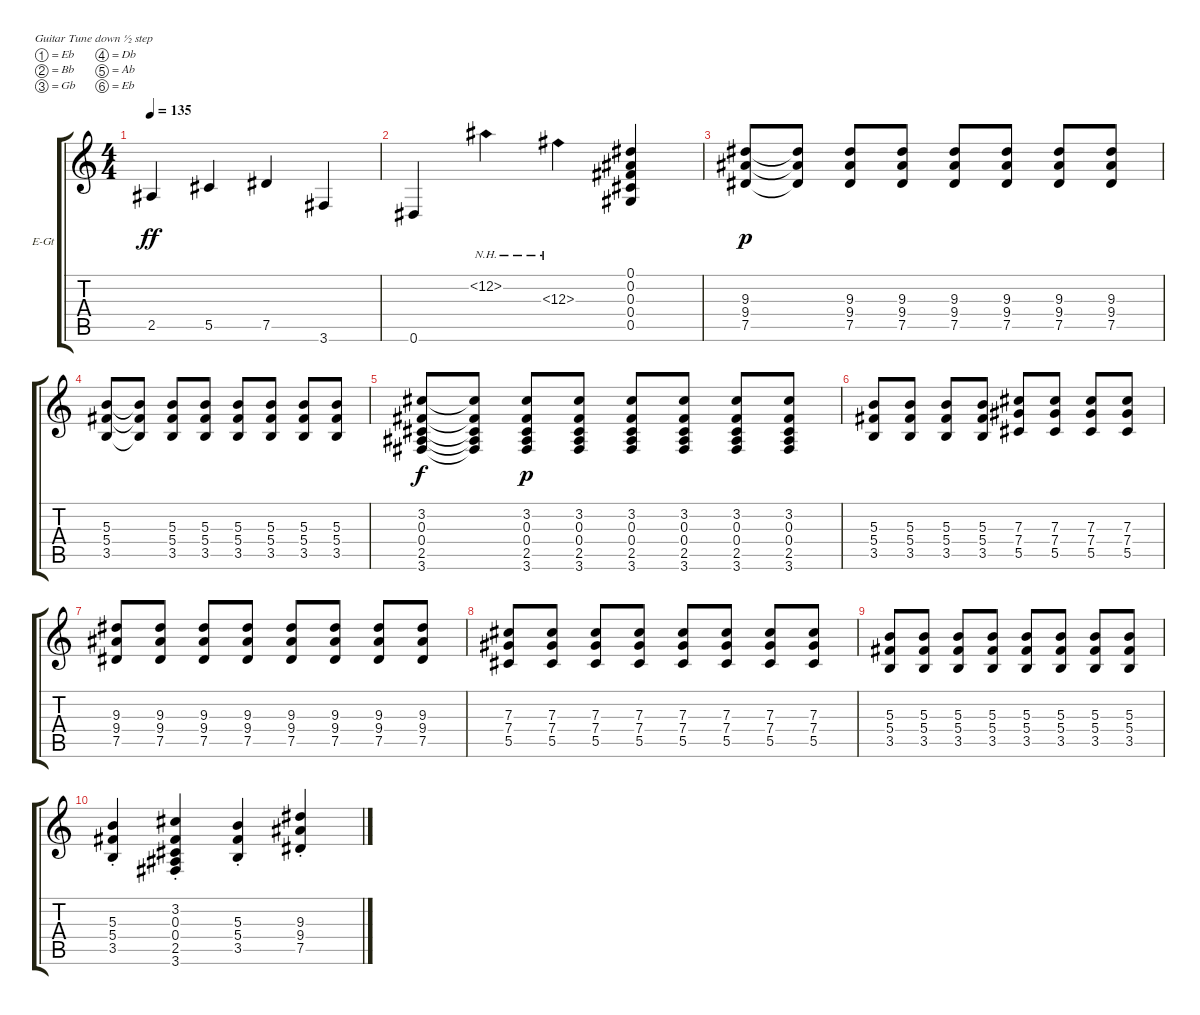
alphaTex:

\defaultSystemsLayout 4
\bracketExtendMode groupsimilarinstruments
\firstSystemTrackNameOrientation horizontal
\otherSystemsTrackNameOrientation horizontal
\track ("Electric Guitar" "E-Gt") {instrument overdrivenguitar}
\staff {score tabs}
\tuning (Eb4 Bb3 Gb3 Db3 Ab2 Eb2)
\ts (4 4)
\tempo 135
\clef g2
\ks c
2.5.4{dy ff} 5.5.4 7.5.4 3.6.4 |
0.6.4 12.2{nh}.4 12.3{nh}.4 (0.1 0.2 0.3 0.4 0.5).4 |
(7.5 9.4 9.3).8{dy p} (7.5{t} 9.4{t} 9.3{t}).8 (7.5 9.4 9.3).8 (7.5 9.4 9.3).8 (7.5 9.4 9.3).8 (7.5 9.4 9.3).8 (7.5 9.4 9.3).8 (7.5 9.4 9.3).8 |
(3.5 5.3 5.4).8 (3.5{t} 5.3{t} 5.4{t}).8 (3.5 5.3 5.4).8 (3.5 5.3 5.4).8 (3.5 5.3 5.4).8 (3.5 5.3 5.4).8 (3.5 5.3 5.4).8 (3.5 5.3 5.4).8 |
(3.6 2.5 0.4 0.3 3.2).8{dy f} (3.6{t} 2.5{t} 0.4{t} 0.3{t} 3.2{t}).8 (3.6 2.5 0.4 0.3 3.2).8{dy p} (3.6 2.5 0.4 0.3 3.2).8 (3.6 2.5 0.4 0.3 3.2).8 (3.6 2.5 0.4 0.3 3.2).8 (3.6 2.5 0.4 0.3 3.2).8 (3.6 2.5 0.4 0.3 3.2).8 |
(3.5 5.4 5.3).8 (3.5 5.4 5.3).8 (3.5 5.4 5.3).8 (3.5 5.4 5.3).8 (5.5 7.3 7.4).8 (5.5 7.3 7.4).8 (5.5 7.3 7.4).8 (5.5 7.3 7.4).8 |
(7.5 9.4 9.3).8 (7.5 9.4 9.3).8 (7.5 9.4 9.3).8 (7.5 9.4 9.3).8 (7.5 9.4 9.3).8 (7.5 9.4 9.3).8 (7.5 9.4 9.3).8 (7.5 9.4 9.3).8 |
(5.5 7.3 7.4).8 (5.5 7.3 7.4).8 (5.5 7.3 7.4).8 (5.5 7.3 7.4).8 (5.5 7.3 7.4).8 (5.5 7.3 7.4).8 (5.5 7.3 7.4).8 (5.5 7.3 7.4).8 |
(3.5 5.4 5.3).8 (3.5 5.4 5.3).8 (3.5 5.4 5.3).8 (3.5 5.4 5.3).8 (3.5 5.4 5.3).8 (3.5 5.4 5.3).8 (3.5 5.4 5.3).8 (3.5 5.4 5.3).8 |
(3.5{st} 5.4{st} 5.3{st}).4 (3.6{st} 2.5{st} 0.4{st} 0.3{st} 3.2{st}).4 (3.5{st} 5.4{st} 5.3{st}).4 (7.5{st} 9.4{st} 9.3{st}).4
